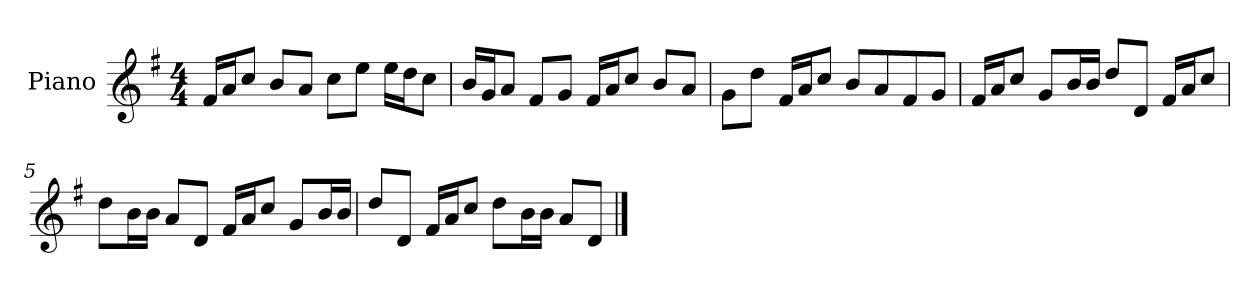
**kern
*part1
*staff1
*I"Piano
*I'P-no
*clefG2
*k[f#]
*M4/4
*MM90
=1
16f#/LL
16a/J
8cc/J
8b/L
8a/J
8cc\L
8ee\J
16ee\LL
16dd\J
8cc\J
=2
16b/LL
16g/J
8a/J
8f#/L
8g/J
16f#/LL
16a/J
8cc/J
8b/L
8a/J
=3
8g\L
8dd\J
16f#/LL
16a/J
8cc/J
8b/L
8a/
8f#/
8g/J
=4
16f#/LL
16a/J
8cc/J
8g/L
16b/L
16b/JJ
8dd/L
8d/J
16f#/LL
16a/J
8cc/J
!!LO:LB:g=z
=5
8dd\L
16b\L
16b\JJ
8a/L
8d/J
16f#/LL
16a/J
8cc/J
8g/L
16b/L
16b/JJ
=6
8dd/L
8d/J
16f#/LL
16a/J
8cc/J
8dd\L
16b\L
16b\JJ
8a/L
8d/J
==
*-
